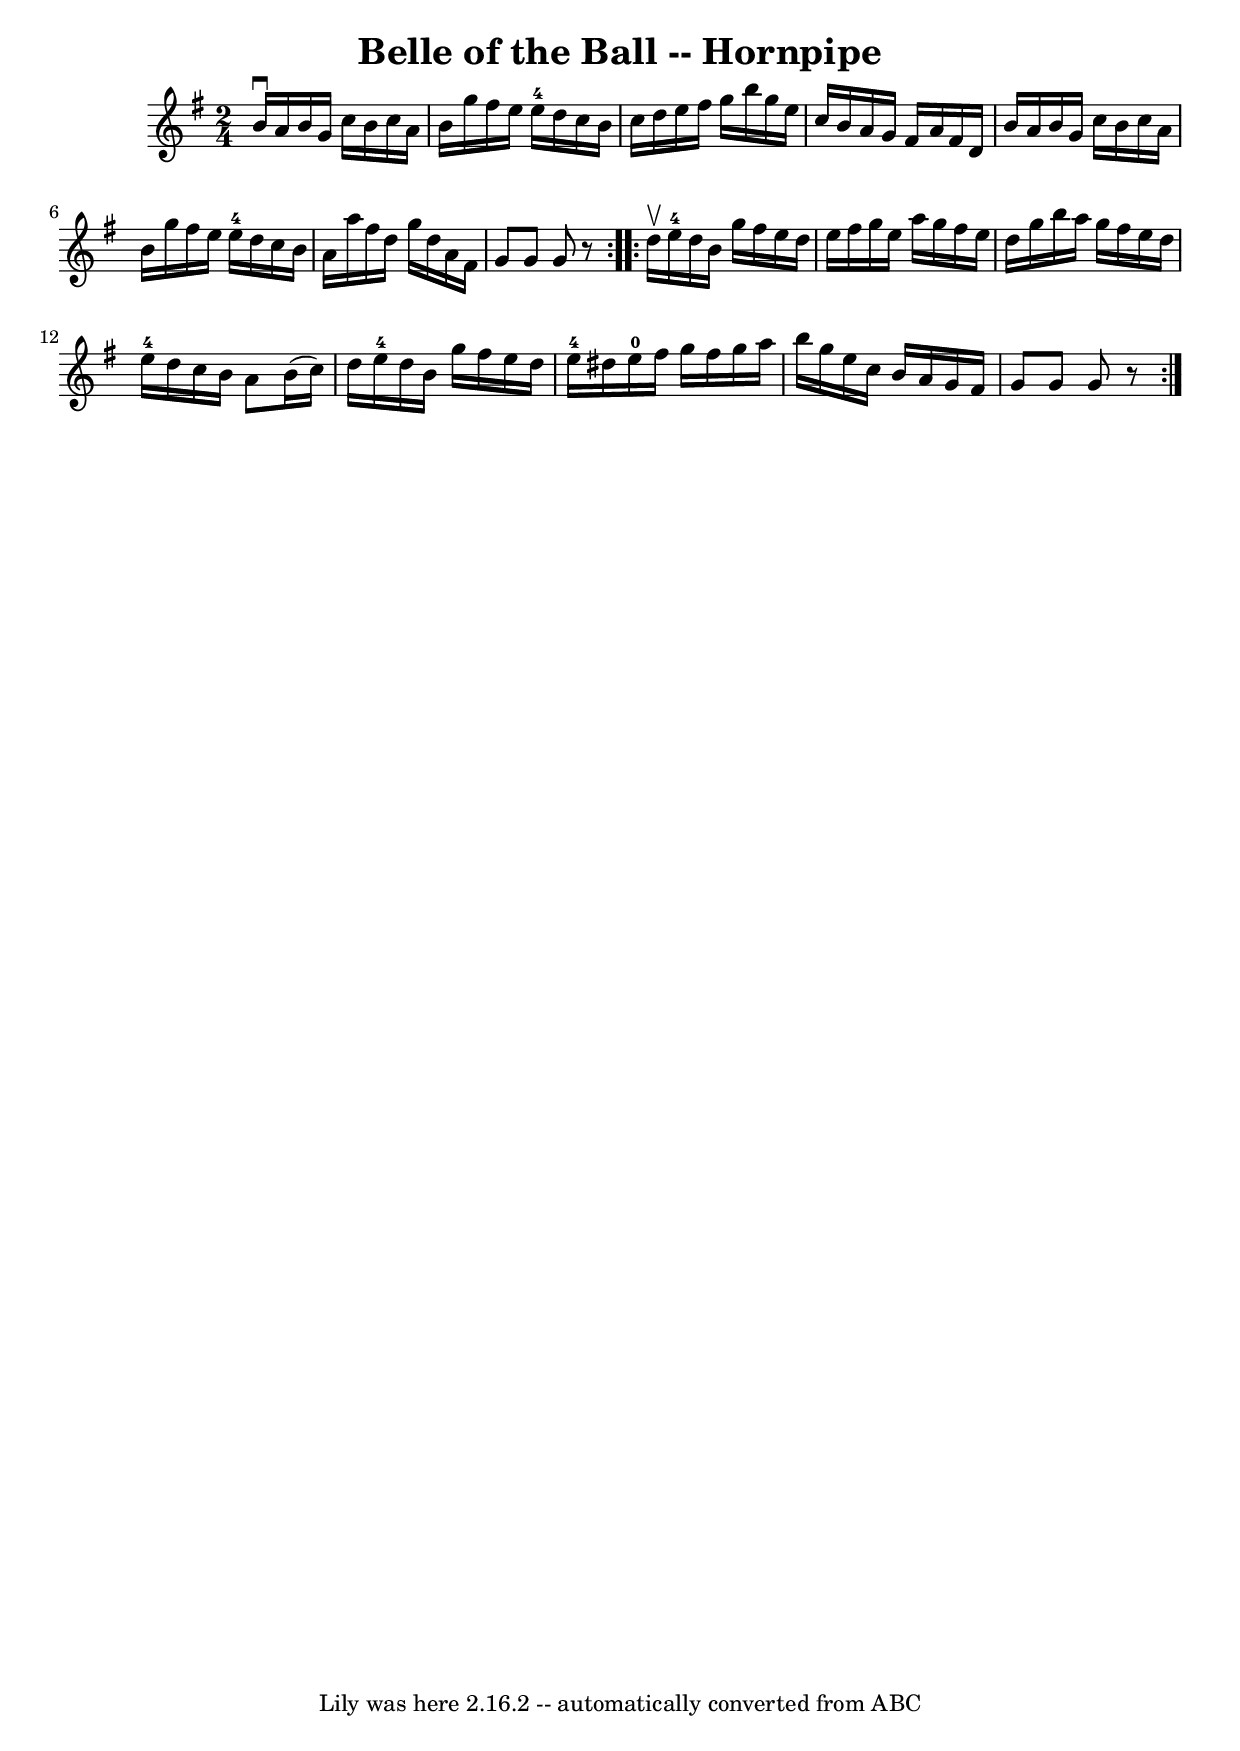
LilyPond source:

\version "2.16.2"
\include "Mammoth.ily"
\header {
  %% book = "Cole's 1000 Fiddle Tunes"
  crossRefNumber = "1"
  footnotes = ""
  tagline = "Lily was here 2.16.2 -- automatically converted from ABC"
  title = "Belle of the Ball -- Hornpipe"

}
voicedefault =  {



  \repeat volta 2 {

    \time 2/4 
    \key g \major
    b'16^\downbow a'16 b'16 g'16 c''16    
    b'16 c''16 a'16  |
    b'16 g''16 fis''16 e''16 e''16 -4 d''16 c''16 b'16  |
    c''16 d''16 e''16 fis''16    
    g''16 b''16 g''16 e''16  |
    c''16 b'16 a'16 g'16    
    fis'16 a'16 fis'16 d'16  |
    b'16 a'16 b'16 g'16    
    c''16 b'16 c''16 a'16  |
    b'16 g''16 fis''16 e''16    
    e''16-4 d''16 c''16 b'16  |
    a'16 a''16 fis''16    
    d''16 g''16 d''16 a'16 fis'16  |
    g'8 g'8 g'8    r8 
  } 
  
  \repeat volta 2 {
    d''16^\upbow e''16-4 d''16 b'16 g''16    
    fis''16 e''16 d''16  |
    e''16 fis''16 g''16 e''16    
    a''16 g''16 fis''16 e''16  |
    d''16 g''16 b''16 a''16 
    g''16 fis''16 e''16 d''16  |
    e''16-4 d''16 c''16   
    b'16 a'8 b'16 (c''16) |
    d''16 e''16-4 d''16    
    b'16 g''16 fis''16 e''16 d''16  |
    e''16-4 dis''16    
    e''16-0 fis''16 g''16 fis''16 g''16 a''16  |
    b''16    
    g''16 e''16 c''16 b'16 a'16 g'16 fis'16  |
    g'8    
    g'8 g'8    r8 
  }   

}

\score{
  <<

    \context Staff="default"
    {
      \voicedefault 
      
    }

  >>
  \layout {
    
  }
  \midi {
  }

}
